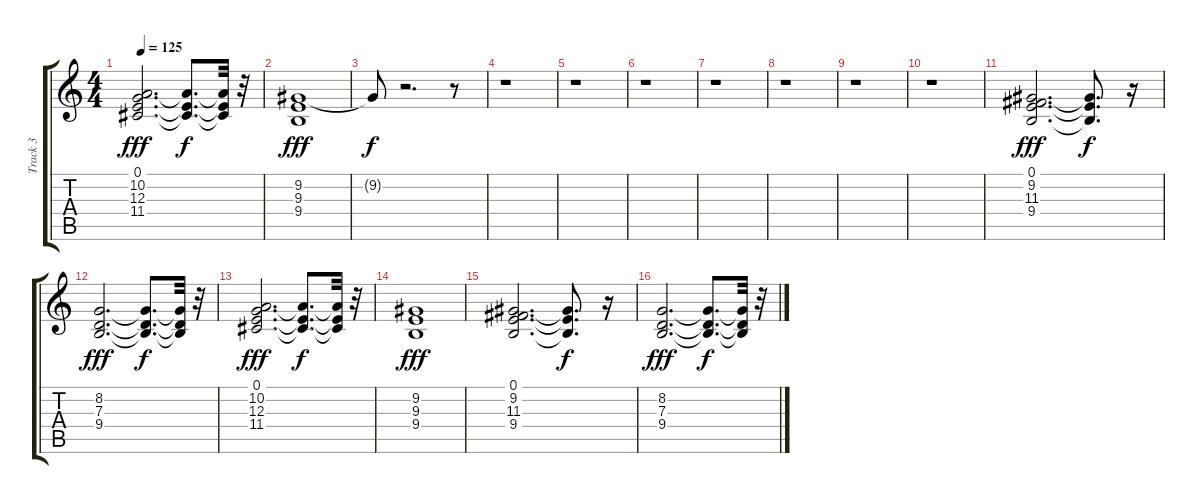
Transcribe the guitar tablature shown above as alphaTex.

\track ("Track 3" "Track 3") {instrument synthbrass1}
\staff {score tabs}
\tuning (E4 B3 G3 D3 A2 E2) {hide}
\ts (4 4)
\tempo 125
\clef g2
\ks c
(0.1 10.2 12.3 11.4).2{d dy fff} (0.1{t} 10.2{t} 11.4{t}).8{d dy f} (0.1{t} 10.2{t} 11.4{t}).32 r.32 |
(9.2 9.3 9.4).1{dy fff} |
9.2{t}.8{dy f} r.2{d} r.8 |
r.1 |
r.1 |
r.1 |
r.1 |
r.1 |
r.1 |
r.1 |
(0.1 9.2 11.3 9.4).2{d dy fff} (0.1{t} 9.2{t} 9.4{t}).8{d dy f} r.16 |
(8.2 7.3 9.4).2{d dy fff} (8.2{t} 7.3{t} 9.4{t}).8{d dy f} (8.2{t} 7.3{t} 9.4{t}).32 r.32 |
(0.1 10.2 12.3 11.4).2{d dy fff} (0.1{t} 10.2{t} 11.4{t}).8{d dy f} (0.1{t} 10.2{t} 11.4{t}).32 r.32 |
(9.2 9.3 9.4).1{dy fff} |
(0.1 9.2 11.3 9.4).2{d} (0.1{t} 9.2{t} 9.4{t}).8{d dy f} r.16 |
(8.2 7.3 9.4).2{d dy fff} (8.2{t} 7.3{t} 9.4{t}).8{d dy f} (8.2{t} 7.3{t} 9.4{t}).32 r.32
